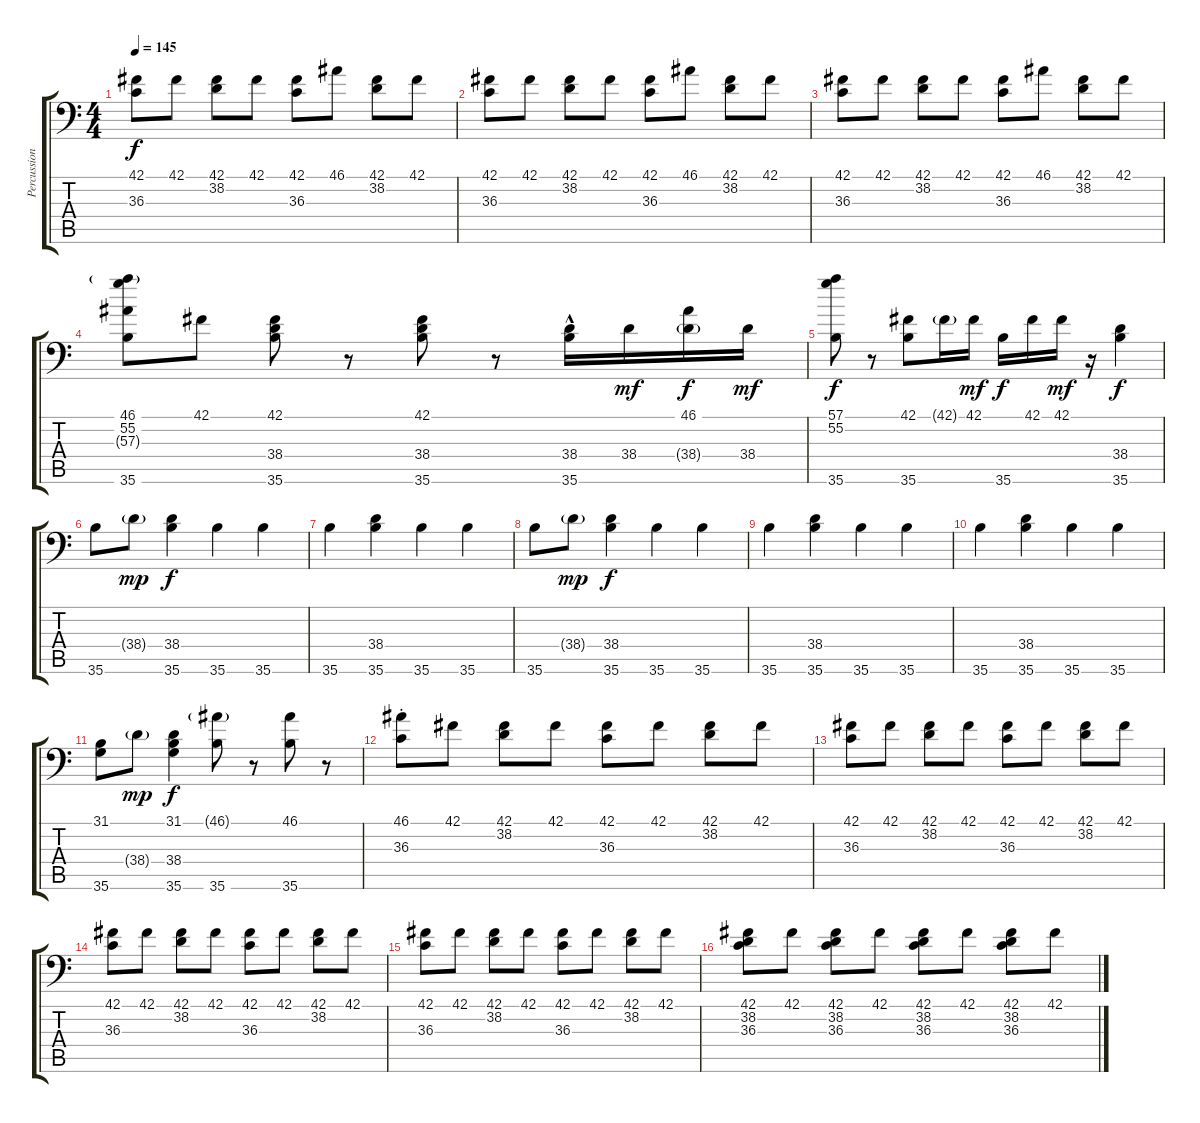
\track ("Percussion" "Percussion") {instrument acousticgrandpiano}
\staff {score tabs}
\tuning (C-1 C-1 C-1 C-1 C-1 C-1) {hide}
\ts (4 4)
\tempo 145
\clef f4
\ks c
(42.1 36.3).8{dy f} 42.1.8 (42.1 38.2).8 42.1.8 (42.1 36.3).8 46.1.8 (42.1 38.2).8 42.1.8 |
(42.1 36.3).8 42.1.8 (42.1 38.2).8 42.1.8 (42.1 36.3).8 46.1.8 (42.1 38.2).8 42.1.8 |
(42.1 36.3).8 42.1.8 (42.1 38.2).8 42.1.8 (42.1 36.3).8 46.1.8 (42.1 38.2).8 42.1.8 |
(46.1 55.2 57.3{g} 35.6).8 42.1.8 (42.1 38.4 35.6).8 r.8 (42.1 38.4 35.6).8 r.8 (38.4{hac} 35.6).16 38.4.16{dy mf} (46.1 38.4{g}).16{dy f} 38.4.16{dy mf} |
(57.1 55.2 35.6).8{dy f} r.8 (42.1 35.6).8 42.1{g}.16 42.1.16{dy mf} 35.6.16{dy f} 42.1.16 42.1.16{dy mf} r.16 (38.4 35.6).4{dy f} |
35.6.8 38.4{g}.8{dy mp} (38.4 35.6).4{dy f} 35.6.4 35.6.4 |
35.6.4 (38.4 35.6).4 35.6.4 35.6.4 |
35.6.8 38.4{g}.8{dy mp} (38.4 35.6).4{dy f} 35.6.4 35.6.4 |
35.6.4 (38.4 35.6).4 35.6.4 35.6.4 |
35.6.4 (38.4 35.6).4 35.6.4 35.6.4 |
(31.1 35.6).8 38.4{g}.8{dy mp} (31.1 38.4 35.6).4{dy f} (46.1{g} 35.6).8 r.8 (46.1 35.6).8 r.8 |
(46.1{st} 36.3).8 42.1.8 (42.1 38.2).8 42.1.8 (42.1 36.3).8 42.1.8 (42.1 38.2).8 42.1.8 |
(42.1 36.3).8 42.1.8 (42.1 38.2).8 42.1.8 (42.1 36.3).8 42.1.8 (42.1 38.2).8 42.1.8 |
(42.1 36.3).8 42.1.8 (42.1 38.2).8 42.1.8 (42.1 36.3).8 42.1.8 (42.1 38.2).8 42.1.8 |
(42.1 36.3).8 42.1.8 (42.1 38.2).8 42.1.8 (42.1 36.3).8 42.1.8 (42.1 38.2).8 42.1.8 |
(42.1 38.2 36.3).8 42.1.8 (42.1 38.2 36.3).8 42.1.8 (42.1 38.2 36.3).8 42.1.8 (42.1 38.2 36.3).8 42.1.8
